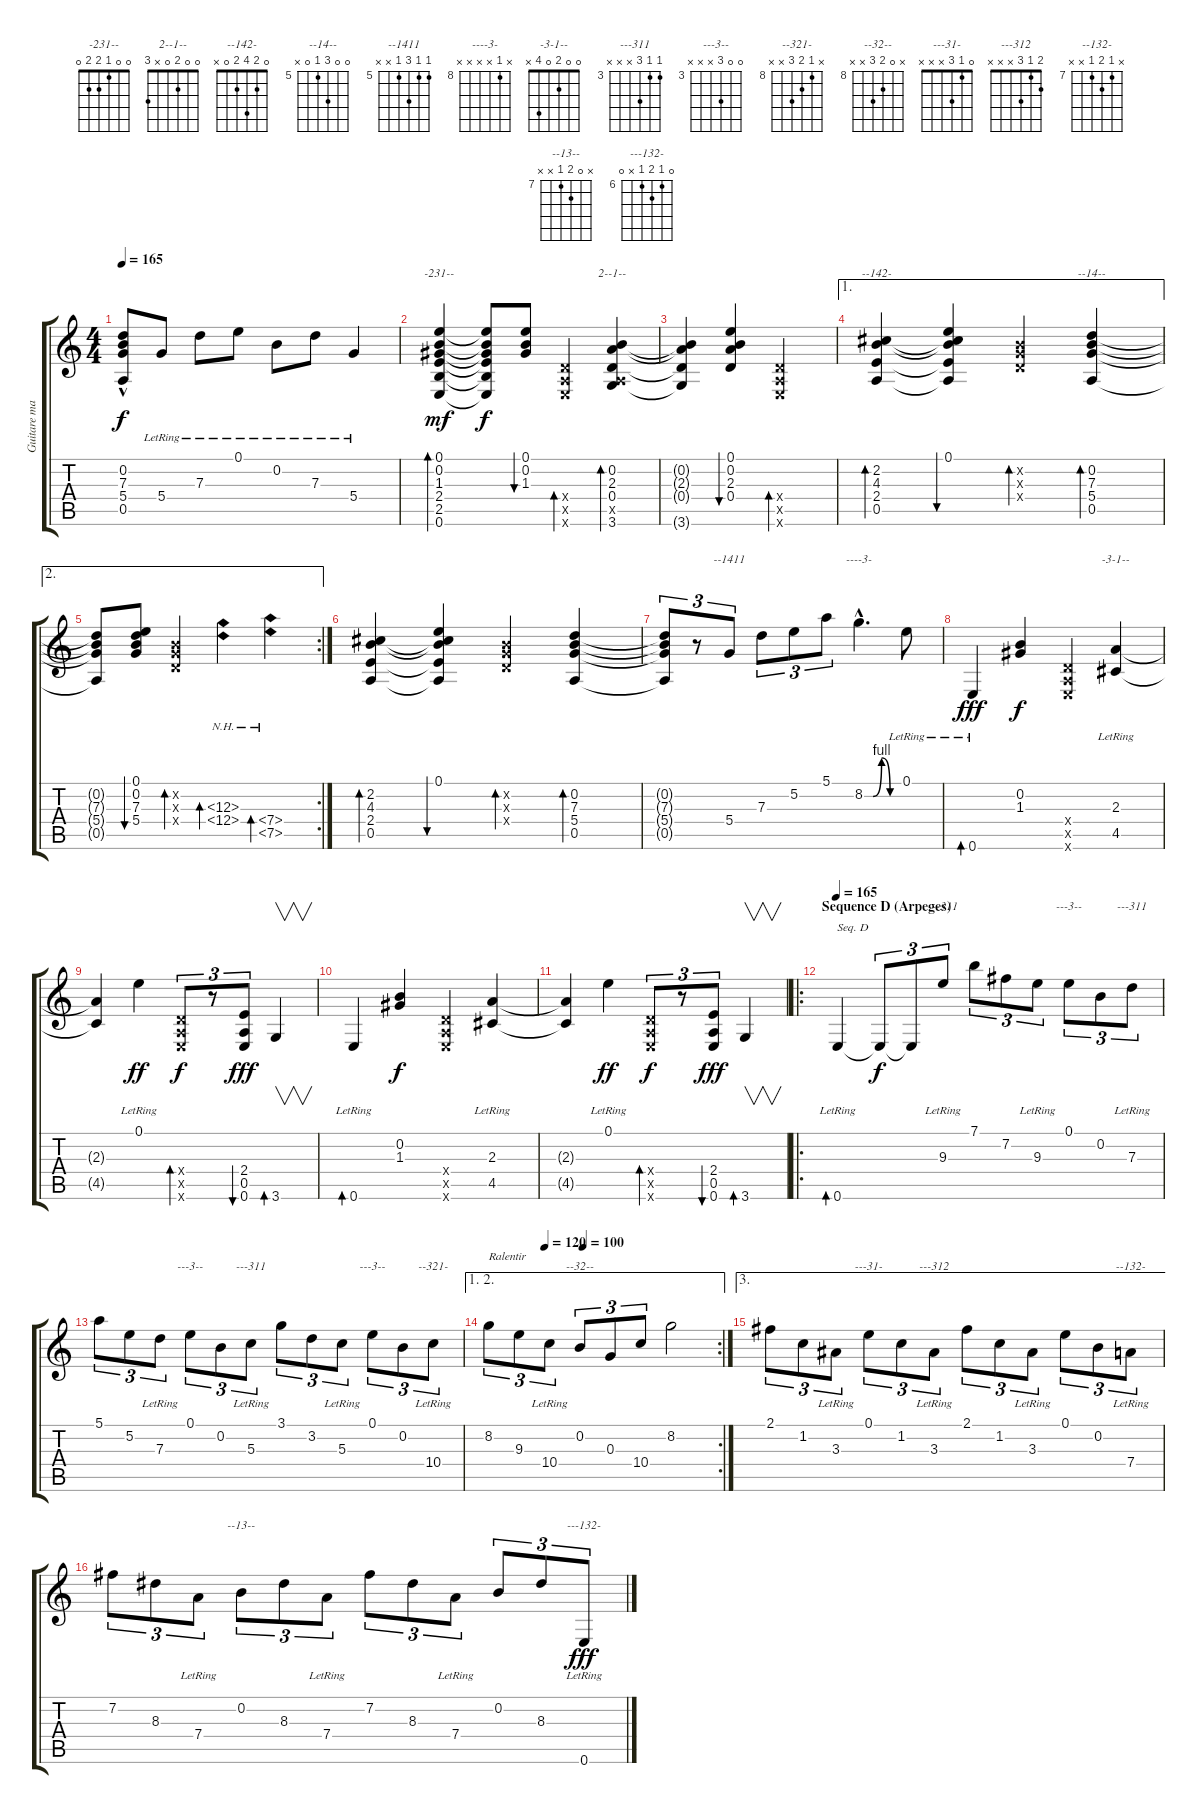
\track ("Guitare mars 2001" "Guitare ma") {instrument acousticguitarnylon}
\staff {score tabs}
\tuning (E4 B3 G3 D3 A2 E2) {hide}
\chord ("-231--" 0 0 1 2 2 0)
\chord ("2--1--" 0 0 2 0 x 3)
\chord ("--142-" 0 2 4 2 0 x)
\chord ("--14--" 0 0 7 5 0 x) {firstfret 5}
\chord ("--1411" 5 5 7 5 x x) {firstfret 5}
\chord ("----3-" x 8 x x x x) {firstfret 8}
\chord ("-3-1--" 0 0 2 0 4 x)
\chord ("---311" 7 7 9 x x x) {firstfret 7}
\chord ("---3--" 0 0 9 x x x) {firstfret 7}
\chord ("---311" 5 5 7 x x x) {firstfret 5}
\chord ("---3--" 0 0 7 x x x) {firstfret 5}
\chord ("---311" 3 3 5 x x x) {firstfret 3}
\chord ("---3--" 0 0 5 x x x) {firstfret 3}
\chord ("--321-" x 8 9 10 x x) {firstfret 8}
\chord ("--32--" x 0 9 10 x x) {firstfret 8}
\chord ("---31-" 0 1 3 x x x)
\chord ("---312" 2 1 3 x x x)
\chord ("--132-" x 7 8 7 x x) {firstfret 7}
\chord ("--13--" x 0 8 7 x x) {firstfret 7}
\chord ("---132-" 0 6 7 6 x 0) {firstfret 6}
\ts (4 4)
\tempo 165
\clef g2
\ks c
(0.2{t} 7.3{t} 5.4{hac t} 0.5{t}).8{dy f} 5.4{lr}.8 7.3{lr}.8 0.1{lr}.8 0.2{lr}.8 7.3{lr}.8 5.4{lr}.4 |
(0.1 0.2 1.3 2.4 2.5 0.6).4{bd 30 ch "-231--" dy mf} (0.1{t} 0.2{t} 1.3{t} 2.4{t} 2.5{t} 0.6{t}).8{dy f} (0.1 0.2 1.3).8{bu 30} (0.4{x} 0.5{x} 0.6{x}).4{bd 30} (0.2 2.3 0.4 0.5{x} 3.6).4{bd 30 ch "2--1--"} |
(0.2{t} 2.3{t} 0.4{t} 3.6{t}).4 (0.1 0.2 2.3 0.4).4{bu 30} (0.4{x} 0.5{x} 0.6{x}).2{bd 30} |
\ae 1
(2.2 4.3 2.4 0.5).4{bd 30 ch "--142-"} (0.1 2.2{t} 4.3{t} 2.4{t} 0.5{t}).4{bu 30} (0.2{x} 0.3{x} 0.4{x}).4{bd 30} (0.2 7.3 5.4 0.5).4{bd 30 ch "--14--"} |
\ae 2
\rc 2
(0.2{t} 7.3{t} 5.4{t} 0.5{t}).8 (0.1 0.2 7.3 5.4).8{bu 30} (0.2{x} 0.3{x} 0.4{x}).4{bd 30} (12.3{nh} 12.4{nh}).4{bd 30} (7.4{nh} 7.5{nh}).4{bd 30} |
(2.2 4.3 2.4 0.5).4{bd 30} (0.1 2.2{t} 4.3{t} 2.4{t} 0.5{t}).4{bu 30} (0.2{x} 0.3{x} 0.4{x}).4{bd 30} (0.2 7.3 5.4 0.5).4{bd 30} |
(0.2{t} 7.3{t} 5.4{t} 0.5{t}).8{tu (3 2)} r.8{tu (3 2)} 5.4.8{tu (3 2) ch "--1411"} 7.3.8{tu (3 2)} 5.2.8{tu (3 2)} 5.1.8{tu (3 2)} 8.2{be (custom 0 0 15 0 30 4 45 0 60 0) hac}.4{d ch "----3-"} 0.1{lr}.8 |
0.6{lr}.4{bd 30 dy fff} (0.2 1.3).4{dy f} (0.4{x} 0.5{x} 0.6{x}).4 (2.3 4.5{lr}).4{ch "-3-1--"} |
(2.3{t} 4.5{t}).4 0.1{lr}.4{dy ff} (0.4{x} 0.5{x} 0.6{x}).8{tu (3 2) bd 30 dy f} r.8{tu (3 2)} (2.4 0.5 0.6).8{tu (3 2) bu 30 dy fff} 3.6.4{v bd 30} |
0.6{lr}.4{bd 30} (0.2 1.3).4{dy f} (0.4{x} 0.5{x} 0.6{x}).4 (2.3 4.5{lr}).4 |
(2.3{t} 4.5{t}).4 0.1{lr}.4{dy ff} (0.4{x} 0.5{x} 0.6{x}).8{tu (3 2) bd 30 dy f} r.8{tu (3 2)} (2.4 0.5 0.6).8{tu (3 2) bu 30 dy fff} 3.6.4{v bd 30} |
\ro
\section ("" "Sequence D (Arpeges)")
\tempo 165
0.6{lr}.4{bd 60 txt "Seq. D"} 0.6{t}.8{tu (3 2) dy f} 0.6{t}.8{tu (3 2)} 9.3{lr}.8{tu (3 2) ch "---311"} 7.1.8{tu (3 2)} 7.2.8{tu (3 2)} 9.3{lr}.8{tu (3 2)} 0.1.8{tu (3 2) ch "---3--"} 0.2.8{tu (3 2)} 7.3{lr}.8{tu (3 2) ch "---311"} |
5.1.8{tu (3 2)} 5.2.8{tu (3 2)} 7.3{lr}.8{tu (3 2)} 0.1.8{tu (3 2) ch "---3--"} 0.2.8{tu (3 2)} 5.3{lr}.8{tu (3 2) ch "---311"} 3.1.8{tu (3 2)} 3.2.8{tu (3 2)} 5.3{lr}.8{tu (3 2)} 0.1.8{tu (3 2) ch "---3--"} 0.2.8{tu (3 2)} 10.4{lr}.8{tu (3 2) ch "--321-"} |
\ae (1 2)
\rc 2
\tempo (120 0.25)
\tempo (100 0.4166666666666667)
8.2.8{tu (3 2) txt "Ralentir"} 9.3.8{tu (3 2)} 10.4{lr}.8{tu (3 2)} 0.2.8{tu (3 2) ch "--32--"} 0.3.8{tu (3 2)} 10.4.8{tu (3 2)} 8.2.2 |
\ae 3
2.1.8{tu (3 2)} 1.2.8{tu (3 2)} 3.3{lr}.8{tu (3 2)} 0.1.8{tu (3 2) ch "---31-"} 1.2.8{tu (3 2)} 3.3{lr}.8{tu (3 2) ch "---312"} 2.1.8{tu (3 2)} 1.2.8{tu (3 2)} 3.3{lr}.8{tu (3 2)} 0.1.8{tu (3 2)} 0.2.8{tu (3 2)} 7.4{lr}.8{tu (3 2) ch "--132-"} |
7.2.8{tu (3 2)} 8.3.8{tu (3 2)} 7.4{lr}.8{tu (3 2)} 0.2.8{tu (3 2) ch "--13--"} 8.3.8{tu (3 2)} 7.4{lr}.8{tu (3 2)} 7.2.8{tu (3 2)} 8.3.8{tu (3 2)} 7.4{lr}.8{tu (3 2)} 0.2.8{tu (3 2)} 8.3.8{tu (3 2)} 0.6{lr}.8{tu (3 2) ch "---132-" dy fff}
